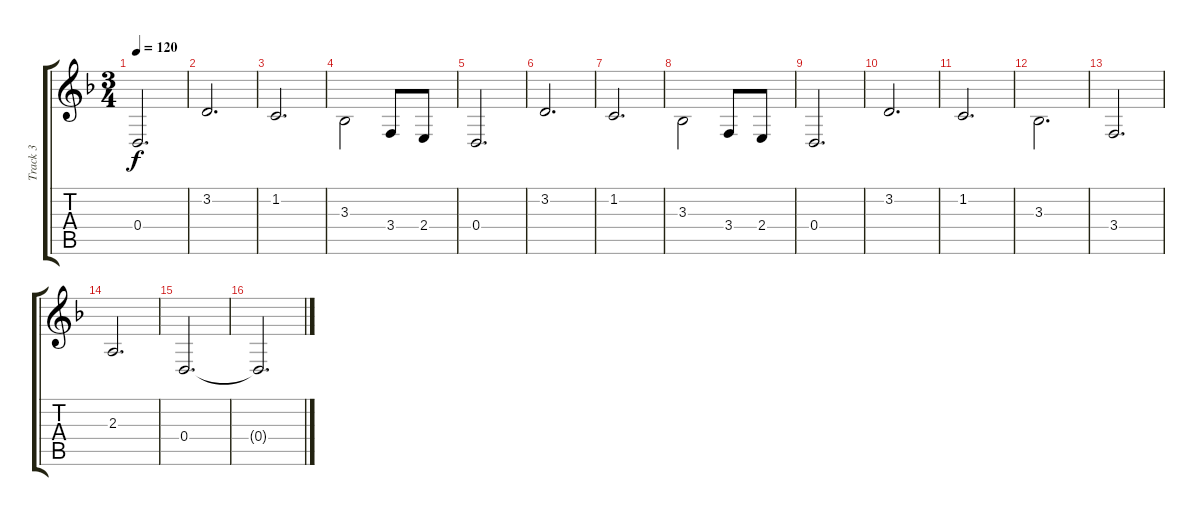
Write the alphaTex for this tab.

\track ("Track 3" "Track 3") {instrument cello}
\staff {score tabs}
\tuning (E4 B3 G3 D3 A2 E2) {hide}
\ts (3 4)
\tempo 120
\clef g2
\ks dminor
0.4.2{d dy f} |
3.2.2{d} |
1.2.2{d} |
3.3.2{beam Down} 3.4.8 2.4.8 |
0.4.2{d} |
3.2.2{d} |
1.2.2{d} |
3.3.2{beam Down} 3.4.8 2.4.8 |
0.4.2{d} |
3.2.2{d} |
1.2.2{d} |
3.3.2{d beam Down} |
3.4.2{d} |
2.3.2{d} |
0.4.2{d} |
0.4{t}.2{d}
